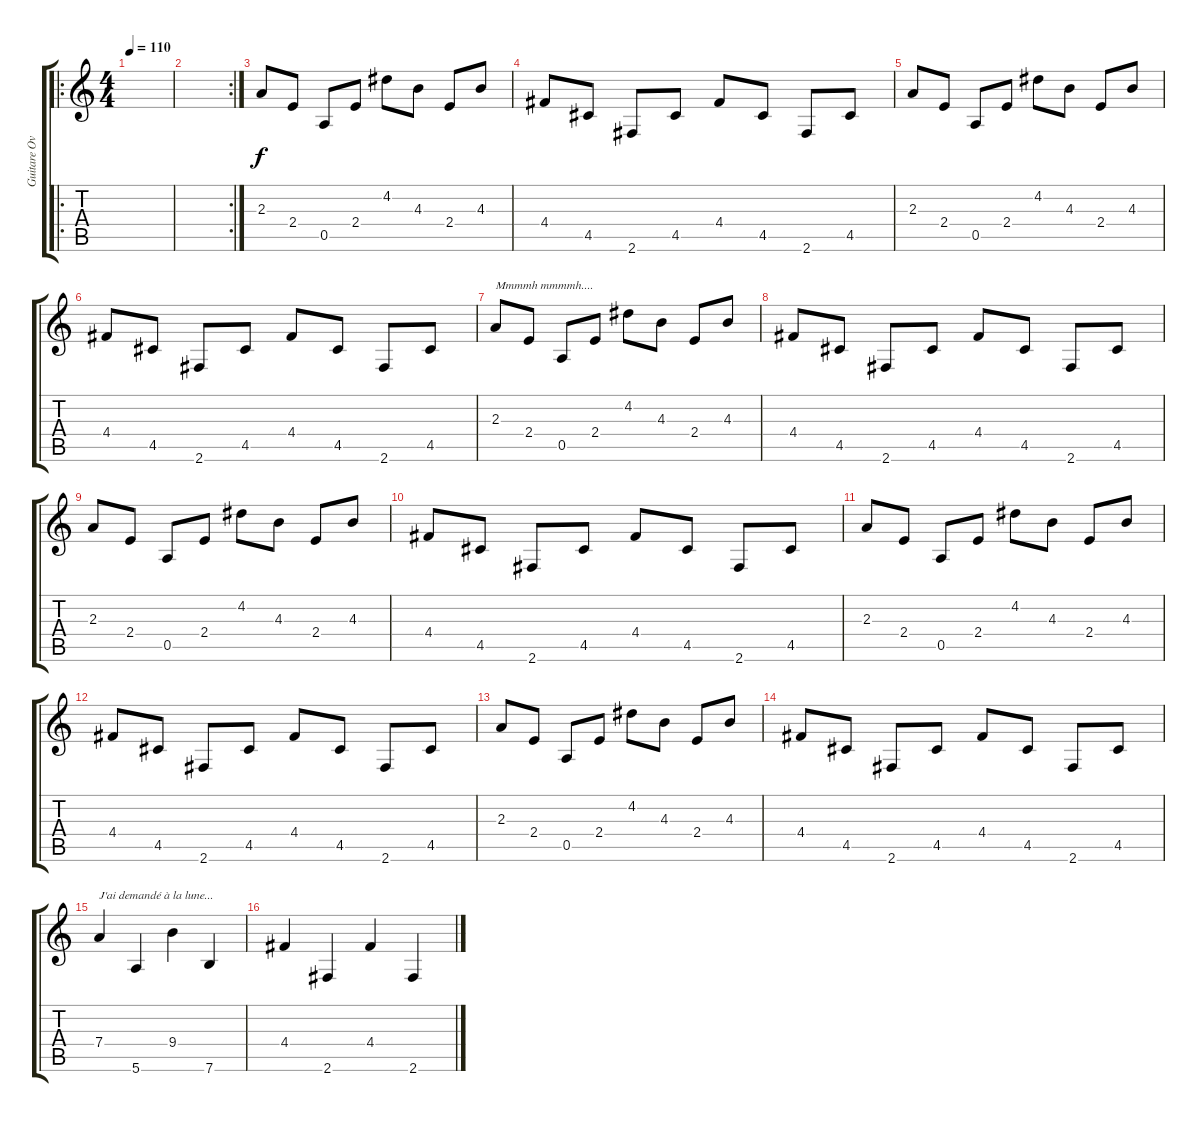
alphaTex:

\track ("Guitare Overdub" "Guitare Ov") {instrument electricguitarmuted}
\staff {score tabs}
\tuning (E4 B3 G3 D3 A2 E2) {hide}
\ro
\ts (4 4)
\tempo 110
\clef g2
\ks c
|
\rc 2
|
2.3.8 2.4.8 0.5.8 2.4.8 4.2.8 4.3.8 2.4.8 4.3.8 |
4.4.8 4.5.8 2.6.8 4.5.8 4.4.8 4.5.8 2.6.8 4.5.8 |
2.3.8 2.4.8 0.5.8 2.4.8 4.2.8 4.3.8 2.4.8 4.3.8 |
4.4.8 4.5.8 2.6.8 4.5.8 4.4.8 4.5.8 2.6.8 4.5.8 |
2.3.8{txt "Mmmmh mmmmh...."} 2.4.8 0.5.8 2.4.8 4.2.8 4.3.8 2.4.8 4.3.8 |
4.4.8 4.5.8 2.6.8 4.5.8 4.4.8 4.5.8 2.6.8 4.5.8 |
2.3.8 2.4.8 0.5.8 2.4.8 4.2.8 4.3.8 2.4.8 4.3.8 |
4.4.8 4.5.8 2.6.8 4.5.8 4.4.8 4.5.8 2.6.8 4.5.8 |
2.3.8 2.4.8 0.5.8 2.4.8 4.2.8 4.3.8 2.4.8 4.3.8 |
4.4.8 4.5.8 2.6.8 4.5.8 4.4.8 4.5.8 2.6.8 4.5.8 |
2.3.8 2.4.8 0.5.8 2.4.8 4.2.8 4.3.8 2.4.8 4.3.8 |
4.4.8 4.5.8 2.6.8 4.5.8 4.4.8 4.5.8 2.6.8 4.5.8 |
7.4.4{txt "J'ai demandé à la lune..."} 5.6.4 9.4.4 7.6.4 |
4.4.4 2.6.4 4.4.4 2.6.4
